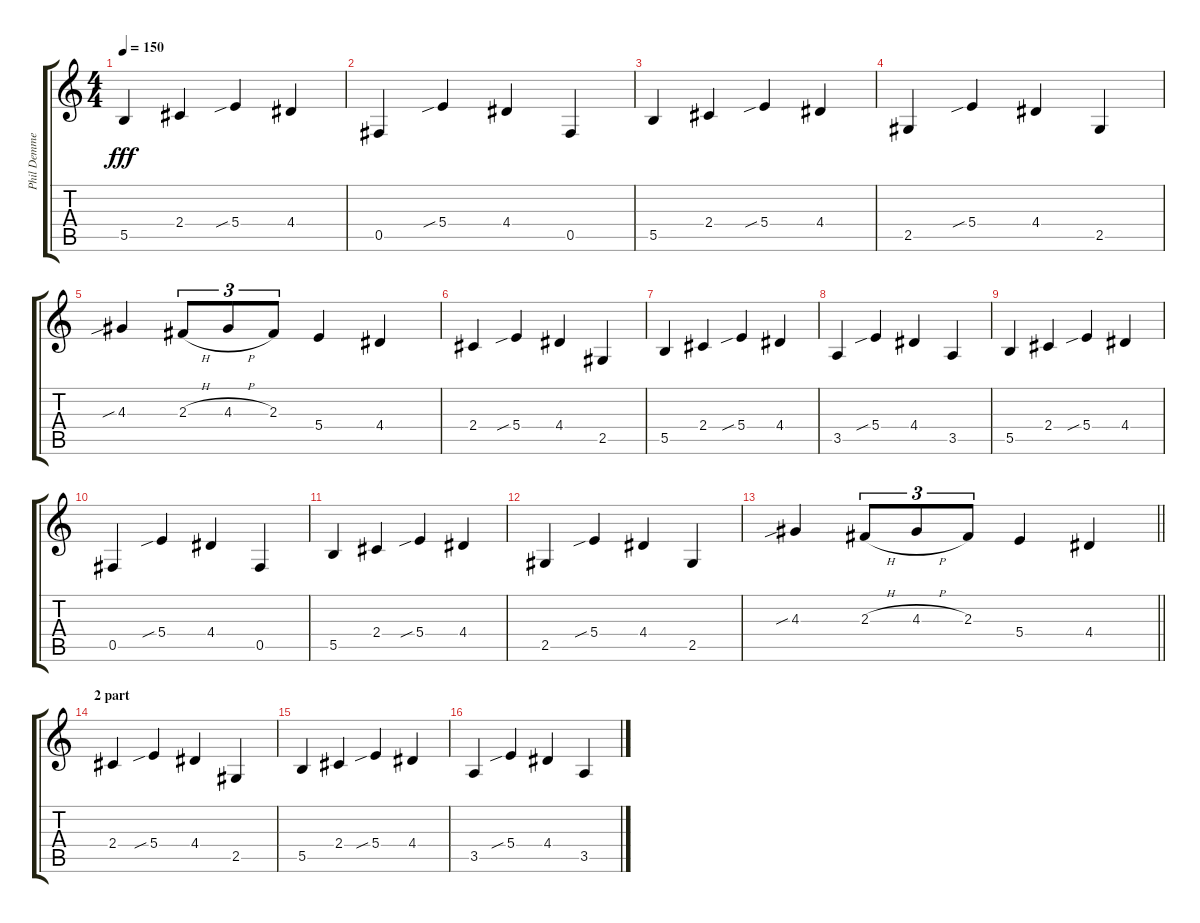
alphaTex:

\track ("Phil Demmel" "Phil Demme") {instrument distortionguitar}
\staff {score tabs}
\tuning (Db4 Ab3 E3 B2 Gb2 B1) {hide}
\ts (4 4)
\tempo 150
\clef g2
\ks c
5.5.4{dy fff} 2.4.4 5.4{sib}.4 4.4.4 |
0.5.4 5.4{sib}.4 4.4.4 0.5.4 |
5.5.4 2.4.4 5.4{sib}.4 4.4.4 |
2.5.4 5.4{sib}.4 4.4.4 2.5.4 |
4.3{sib}.4 2.3{h}.8{tu (3 2)} 4.3{h}.8{tu (3 2)} 2.3.8{tu (3 2)} 5.4.4 4.4.4 |
2.4.4 5.4{sib}.4 4.4.4 2.5.4 |
5.5.4 2.4.4 5.4{sib}.4 4.4.4 |
3.5.4 5.4{sib}.4 4.4.4 3.5.4 |
5.5.4 2.4.4 5.4{sib}.4 4.4.4 |
0.5.4 5.4{sib}.4 4.4.4 0.5.4 |
5.5.4 2.4.4 5.4{sib}.4 4.4.4 |
2.5.4 5.4{sib}.4 4.4.4 2.5.4 |
\barLineRight lightlight
4.3{sib}.4 2.3{h}.8{tu (3 2)} 4.3{h}.8{tu (3 2)} 2.3.8{tu (3 2)} 5.4.4 4.4.4 |
\section ("" "2 part")
2.4.4 5.4{sib}.4 4.4.4 2.5.4 |
5.5.4 2.4.4 5.4{sib}.4 4.4.4 |
3.5.4 5.4{sib}.4 4.4.4 3.5.4
